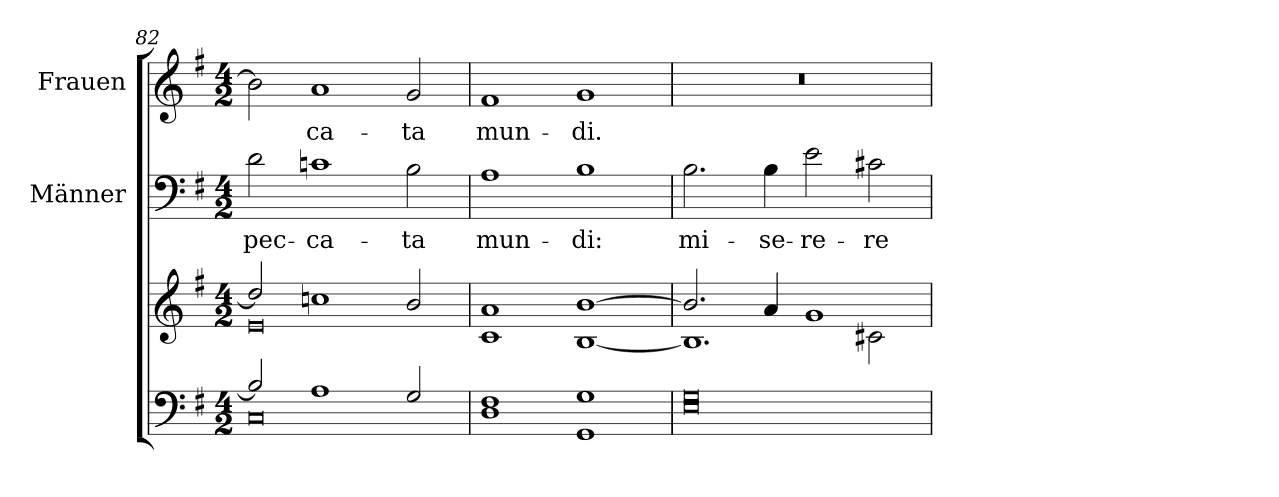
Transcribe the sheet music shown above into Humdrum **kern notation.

**kern	**kern	**kern	**text	**kern	**text
*part3	*part3	*part2	*part2	*part1	*part1
*staff4	*staff3	*staff2	*staff2	*staff1	*staff1
*	*	*I"Männer	*	*I"Frauen	*
*clefF4	*clefG2	*clefF4	*	*clefG2	*
*k[f#]	*k[f#]	*k[f#]	*	*k[f#]	*
*G:	*G:	*G:	*	*G:	*
*M4/2	*M4/2	*M4/2	*	*M4/2	*
=82	=82	=82	=82	=82	=82
*^	*^	*	*	*	*
!	!	!	!	!	!LO:LY:b	!	!
2B/]	0C	2dd/]	0e	2d\	pec-	2b\]	.
!	!	!	!	!	!LO:LY:b	!	!LO:LY:b
1A	.	1ccn	.	1cn	-ca-	1a	-ca-
!	!	!	!	!	!LO:LY:b	!	!LO:LY:b
2G/	.	2b/	.	2B\	-ta	2g/	-ta
=83	=83	=83	=83	=83	=83	=83	=83
!	!	!	!	!	!LO:LY:b	!	!LO:LY:b
1F#	1D	1a	1c	1A	mun-	1f#	mun-
!	!	!	!	!	!LO:LY:b	!	!LO:LY:b
1G	1GG	[>1b	[<1B	1B	-di:	1g	-di.
=84	=84	=84	=84	=84	=84	=84	=84
!	!	!	!	!	!LO:LY:b	!	!
0G	0E	2.b/]	1.B]	2.B\	mi-	0r	.
!	!	!	!	!	!LO:LY:b	!	!
.	.	4a/	.	4B\	-se-	.	.
!	!	!	!	!	!LO:LY:b	!	!
.	.	1g	.	2e\	-re-	.	.
!	!	!	!	!	!LO:LY:b	!	!
.	.	.	2c#X\	2c#X\	-re	.	.
*v	*v	*	*	*	*	*	*
*	*v	*v	*	*	*	*
=	=	=	=	=	=
*-	*-	*-	*-	*-	*-
